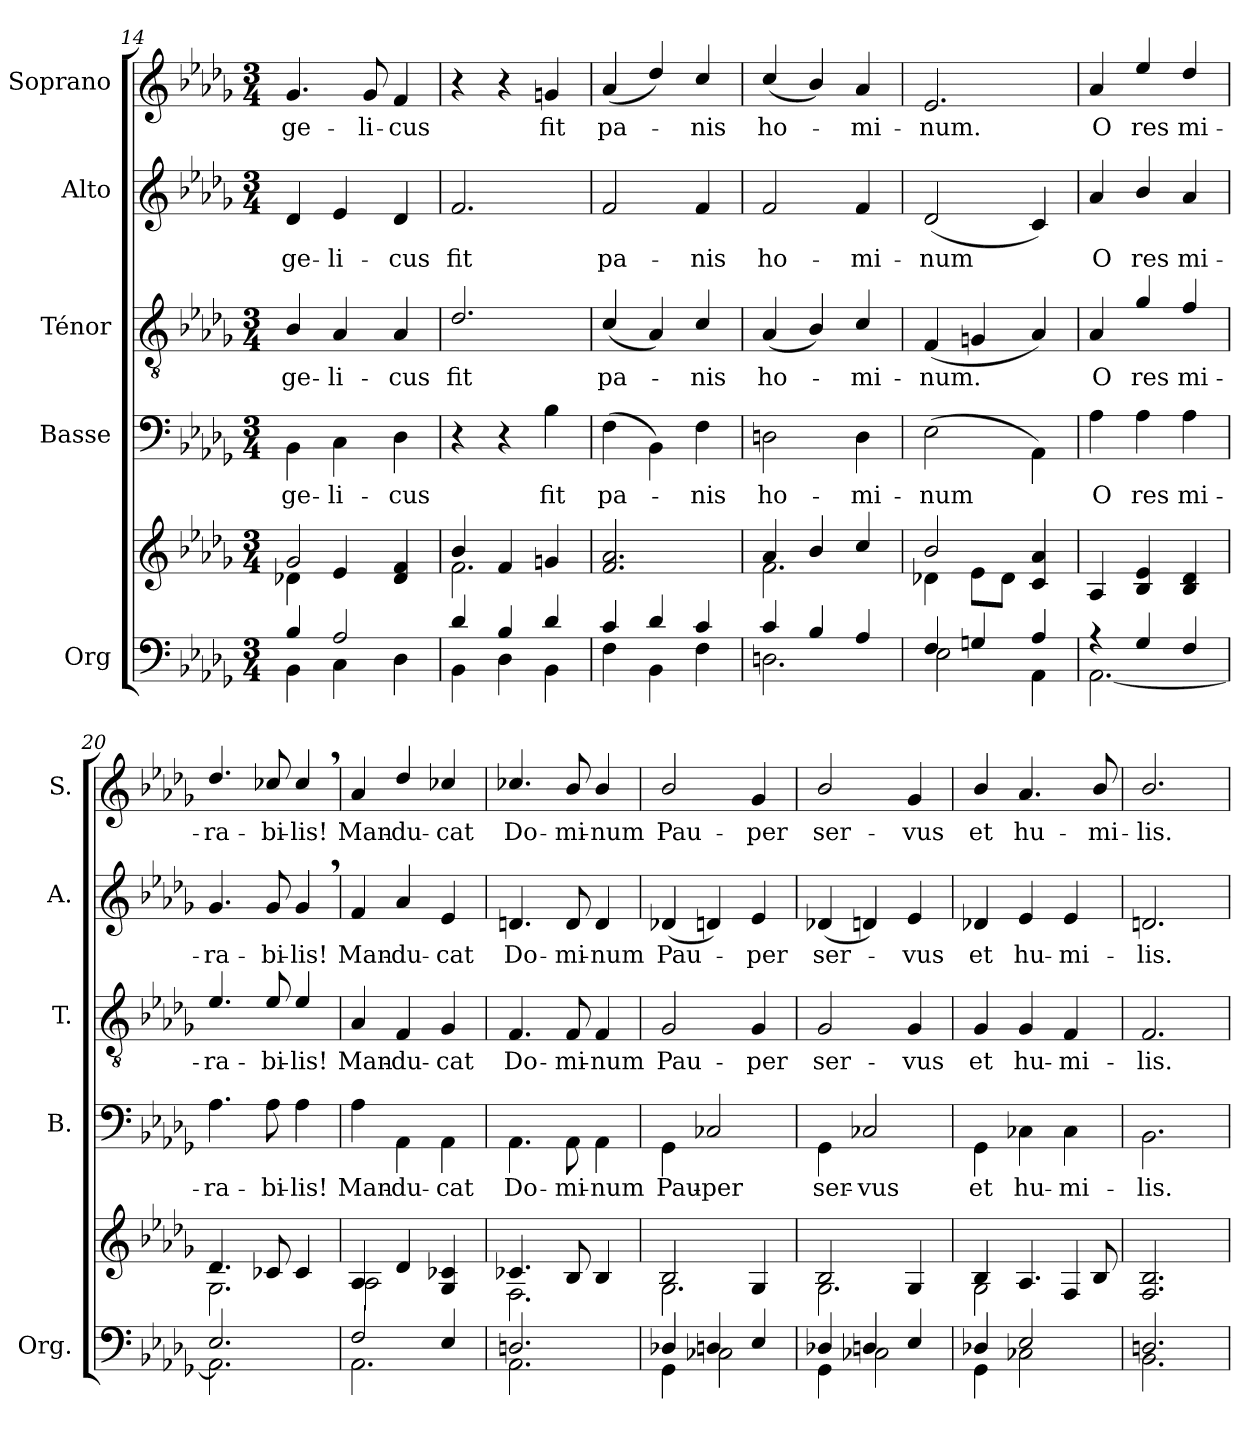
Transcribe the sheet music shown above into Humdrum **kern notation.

**kern	**kern	**kern	**text	**kern	**text	**kern	**text	**kern	**text
*part5	*part5	*part4	*part4	*part3	*part3	*part2	*part2	*part1	*part1
*staff6	*staff5	*staff4	*staff4	*staff3	*staff3	*staff2	*staff2	*staff1	*staff1
*I"Org	*	*I"Basse	*	*I"Ténor	*	*I"Alto	*	*I"Soprano	*
*I'Org.	*	*I'B.	*	*I'T.	*	*I'A.	*	*I'S.	*
*clefF4	*clefG2	*clefF4	*	*clefGv2	*	*clefG2	*	*clefG2	*
*k[b-e-a-d-g-]	*k[b-e-a-d-g-]	*k[b-e-a-d-g-]	*	*k[b-e-a-d-g-]	*	*k[b-e-a-d-g-]	*	*k[b-e-a-d-g-]	*
*D-:	*D-:	*D-:	*	*D-:	*	*D-:	*	*D-:	*
*M3/4	*M3/4	*M3/4	*	*M3/4	*	*M3/4	*	*M3/4	*
=14	=14	=14	=14	=14	=14	=14	=14	=14	=14
*^	*^	*	*	*	*	*	*	*	*
!	!	!	!	!	!LO:LY:b	!	!LO:LY:b	!	!LO:LY:b	!	!LO:LY:b
4B-/	4BB-\	2g-/	4d-X\	4BB-\	-ge-	4B-/	-ge-	4d-/	-ge-	4.g-/	-ge-
!	!	!	!	!	!LO:LY:b	!	!LO:LY:b	!	!LO:LY:b	!	!
2A-/	4C\	.	4e-/	4C\	-li-	4A-/	-li-	4e-/	-li-	.	.
!	!	!	!	!	!	!	!	!	!	!	!LO:LY:b
.	.	.	.	.	.	.	.	.	.	8g-/	-li-
!	!	!	!	!	!LO:LY:b	!	!LO:LY:b	!	!LO:LY:b	!	!LO:LY:b
.	4D-\	4d-/ 4f/	4ryy	4D-\	-cus	4A-/	-cus	4d-/	-cus	4f/	-cus
=15	=15	=15	=15	=15	=15	=15	=15	=15	=15	=15	=15
!	!	!	!	!	!	!	!LO:LY:b	!	!LO:LY:b	!	!
4d-/	4BB-\	4b-/	2.f\	4r	.	2.d-/	fit	2.f/	fit	4r	.
4B-/	4D-\	4f/	.	4r	.	.	.	.	.	4r	.
!	!	!	!	!	!LO:LY:b	!	!	!	!	!	!LO:LY:b
4d-/	4BB-\	4gn/	.	4B-\	fit	.	.	.	.	4gn/	fit
*	*	*v	*v	*	*	*	*	*	*	*	*
=16	=16	=16	=16	=16	=16	=16	=16	=16	=16	=16
!	!	!	!	!LO:LY:b	!	!LO:LY:b	!	!LO:LY:b	!	!LO:LY:b
4c/	4F\	2.f/ 2.a-/	(4F\	pa-	(4c/	pa-	2f/	pa-	(4a-/	pa-
4d-/	4BB-\	.	4BB-\)	.	4A-/)	.	.	.	4dd-/)	.
!	!	!	!	!LO:LY:b	!	!LO:LY:b	!	!LO:LY:b	!	!LO:LY:b
4c/	4F\	.	4F\	-nis	4c/	-nis	4f/	-nis	4cc/	-nis
=17	=17	=17	=17	=17	=17	=17	=17	=17	=17	=17
*	*	*^	*	*	*	*	*	*	*	*
!	!	!	!	!	!LO:LY:b	!	!LO:LY:b	!	!LO:LY:b	!	!LO:LY:b
4c/	2.Dn\	4a-/	2.f\	2Dn\	ho-	(4A-/	ho-	2f/	ho-	(4cc/	ho-
4B-/	.	4b-/	.	.	.	4B-/)	.	.	.	4b-/)	.
!	!	!	!	!	!LO:LY:b	!	!LO:LY:b	!	!LO:LY:b	!	!LO:LY:b
4A-/	.	4cc/	.	4D\	-mi-	4c/	-mi-	4f/	-mi-	4a-/	-mi-
=18	=18	=18	=18	=18	=18	=18	=18	=18	=18	=18	=18
!	!	!	!	!	!LO:LY:b	!	!LO:LY:b	!	!LO:LY:b	!	!LO:LY:b
4F/	2E-\	2b-/	4d-X\	(2E-\	-num	(4F/	-num.	(2d-/	-num	2.e-/	-num.
4Gn/	.	.	8e-\L	.	.	4Gn/	.	.	.	.	.
.	.	.	8d-\J	.	.	.	.	.	.	.	.
4A-/	4AA-\	4c/ 4a-/	4ryy	4AA-\)	.	4A-/)	.	4c/)	.	.	.
!!LO:PB:g=z
=19	=19	=19	=19	=19	=19	=19	=19	=19	=19	=19	=19
!	!	!	!	!	!LO:LY:b	!	!LO:LY:b	!	!LO:LY:b	!	!LO:LY:b
*	*	*v	*v	*	*	*	*	*	*	*	*
4r	[2.AA-\	4A-/	4A-\	O	4A-/	O	4a-/	O	4a-/	O
!	!	!	!	!LO:LY:b	!	!LO:LY:b	!	!LO:LY:b	!	!LO:LY:b
4G-/	.	4B-/ 4e-/	4A-\	res	4g-/	res	4b-/	res	4ee-/	res
!	!	!	!	!LO:LY:b	!	!LO:LY:b	!	!LO:LY:b	!	!LO:LY:b
4F/	.	4B-/ 4d-/	4A-\	mi-	4f/	mi-	4a-/	mi-	4dd-/	mi-
=20	=20	=20	=20	=20	=20	=20	=20	=20	=20	=20
*	*	*^	*	*	*	*	*	*	*	*
!	!	!	!	!	!LO:LY:b	!	!LO:LY:b	!	!LO:LY:b	!	!LO:LY:b
2.E-/	2.AA-\]	4.d-/	2.G-\	4.A-\	-ra-	4.e-/	-ra-	4.g-/	-ra-	4.dd-/	-ra-
!	!	!	!	!	!LO:LY:b	!	!LO:LY:b	!	!LO:LY:b	!	!LO:LY:b
.	.	8c-X/	.	8A-\	-bi-	8e-/	-bi-	8g-/	-bi-	8cc-X/	-bi-
!	!	!	!	!	!LO:LY:b	!	!LO:LY:b	!	!LO:LY:b	!	!LO:LY:b
.	.	4c-/	.	4A-\	-lis!	4e-/	-lis!	4g-,/	-lis!	4cc-,/	-lis!
=21	=21	=21	=21	=21	=21	=21	=21	=21	=21	=21	=21
!	!	!	!	!	!LO:LY:b	!	!LO:LY:b	!	!LO:LY:b	!	!LO:LY:b
2F/	2.AA-\	4A-/	2A-\	4A-\	Man-	4A-/	Man-	4f/	Man-	4a-/	Man-
!	!	!	!	!	!LO:LY:b	!	!LO:LY:b	!	!LO:LY:b	!	!LO:LY:b
.	.	4d-/	.	4AA-\	-du-	4F/	-du-	4a-/	-du-	4dd-/	-du-
!	!	!	!	!	!LO:LY:b	!	!LO:LY:b	!	!LO:LY:b	!	!LO:LY:b
4E-/	.	4G-/ 4c-X/	4ryy	4AA-\	-cat	4G-/	-cat	4e-/	-cat	4cc-X/	-cat
=22	=22	=22	=22	=22	=22	=22	=22	=22	=22	=22	=22
!	!	!	!	!	!LO:LY:b	!	!LO:LY:b	!	!LO:LY:b	!	!LO:LY:b
2.Dn/	2.AA-\	4.c-X/	2.F\	4.AA-\	Do-	4.F/	Do-	4.dn/	Do-	4.cc-X/	Do-
!	!	!	!	!	!LO:LY:b	!	!LO:LY:b	!	!LO:LY:b	!	!LO:LY:b
.	.	8B-/	.	8AA-\	-mi-	8F/	-mi-	8d/	-mi-	8b-/	-mi-
!	!	!	!	!	!LO:LY:b	!	!LO:LY:b	!	!LO:LY:b	!	!LO:LY:b
.	.	4B-/	.	4AA-\	-num	4F/	-num	4d/	-num	4b-/	-num
!!LO:LB:g=z
=23	=23	=23	=23	=23	=23	=23	=23	=23	=23	=23	=23
!	!	!	!	!	!LO:LY:b	!	!LO:LY:b	!	!LO:LY:b	!	!LO:LY:b
4D-X/	4GG-\	2B-/	2.G-\	4GG-\	Pau-	2G-/	Pau-	(4d-X/	Pau-	2b-/	Pau-
!	!	!	!	!	!LO:LY:b	!	!	!	!	!	!
4Dn/	2C-X\	.	.	2C-X/	-per	.	.	4dn/)	.	.	.
!	!	!	!	!	!	!	!LO:LY:b	!	!LO:LY:b	!	!LO:LY:b
4E-/	.	4G-/	.	.	.	4G-/	-per	4e-/	-per	4g-/	-per
=24	=24	=24	=24	=24	=24	=24	=24	=24	=24	=24	=24
!	!	!	!	!	!LO:LY:b	!	!LO:LY:b	!	!LO:LY:b	!	!LO:LY:b
4D-X/	4GG-\	2B-/	2.G-\	4GG-\	ser-	2G-/	ser-	(4d-X/	ser-	2b-/	ser-
!	!	!	!	!	!LO:LY:b	!	!	!	!	!	!
4Dn/	2C-X\	.	.	2C-X/	-vus	.	.	4dn/)	.	.	.
!	!	!	!	!	!	!	!LO:LY:b	!	!LO:LY:b	!	!LO:LY:b
4E-/	.	4G-/	.	.	.	4G-/	-vus	4e-/	-vus	4g-/	-vus
=25	=25	=25	=25	=25	=25	=25	=25	=25	=25	=25	=25
!	!	!	!	!	!LO:LY:b	!	!LO:LY:b	!	!LO:LY:b	!	!LO:LY:b
4D-X/	4GG-\	4B-/	2G-\	4GG-\	et	4G-/	et	4d-X/	et	4b-/	et
!	!	!	!	!	!LO:LY:b	!	!LO:LY:b	!	!LO:LY:b	!	!LO:LY:b
2E-/	2C-X\	4.A-/	.	4C-X\	hu-	4G-/	hu-	4e-/	hu-	4.a-/	hu-
!	!	!	!	!	!LO:LY:b	!	!LO:LY:b	!	!LO:LY:b	!	!
.	.	.	4F/	4C-\	-mi-	4F/	-mi-	4e-/	-mi-	.	.
!	!	!	!	!	!	!	!	!	!	!	!LO:LY:b
.	.	8B-/	.	.	.	.	.	.	.	8b-/	-mi-
*	*	*v	*v	*	*	*	*	*	*	*	*
=26	=26	=26	=26	=26	=26	=26	=26	=26	=26	=26
!	!	!	!	!LO:LY:b	!	!LO:LY:b	!	!LO:LY:b	!	!LO:LY:b
2.Dn/	2.BB-\	2.F/ 2.B-/	2.BB-\	-lis.	2.F/	-lis.	2.dn/	-lis.	2.b-/	-lis.
*v	*v	*	*	*	*	*	*	*	*	*
=	=	=	=	=	=	=	=	=	=
*-	*-	*-	*-	*-	*-	*-	*-	*-	*-
